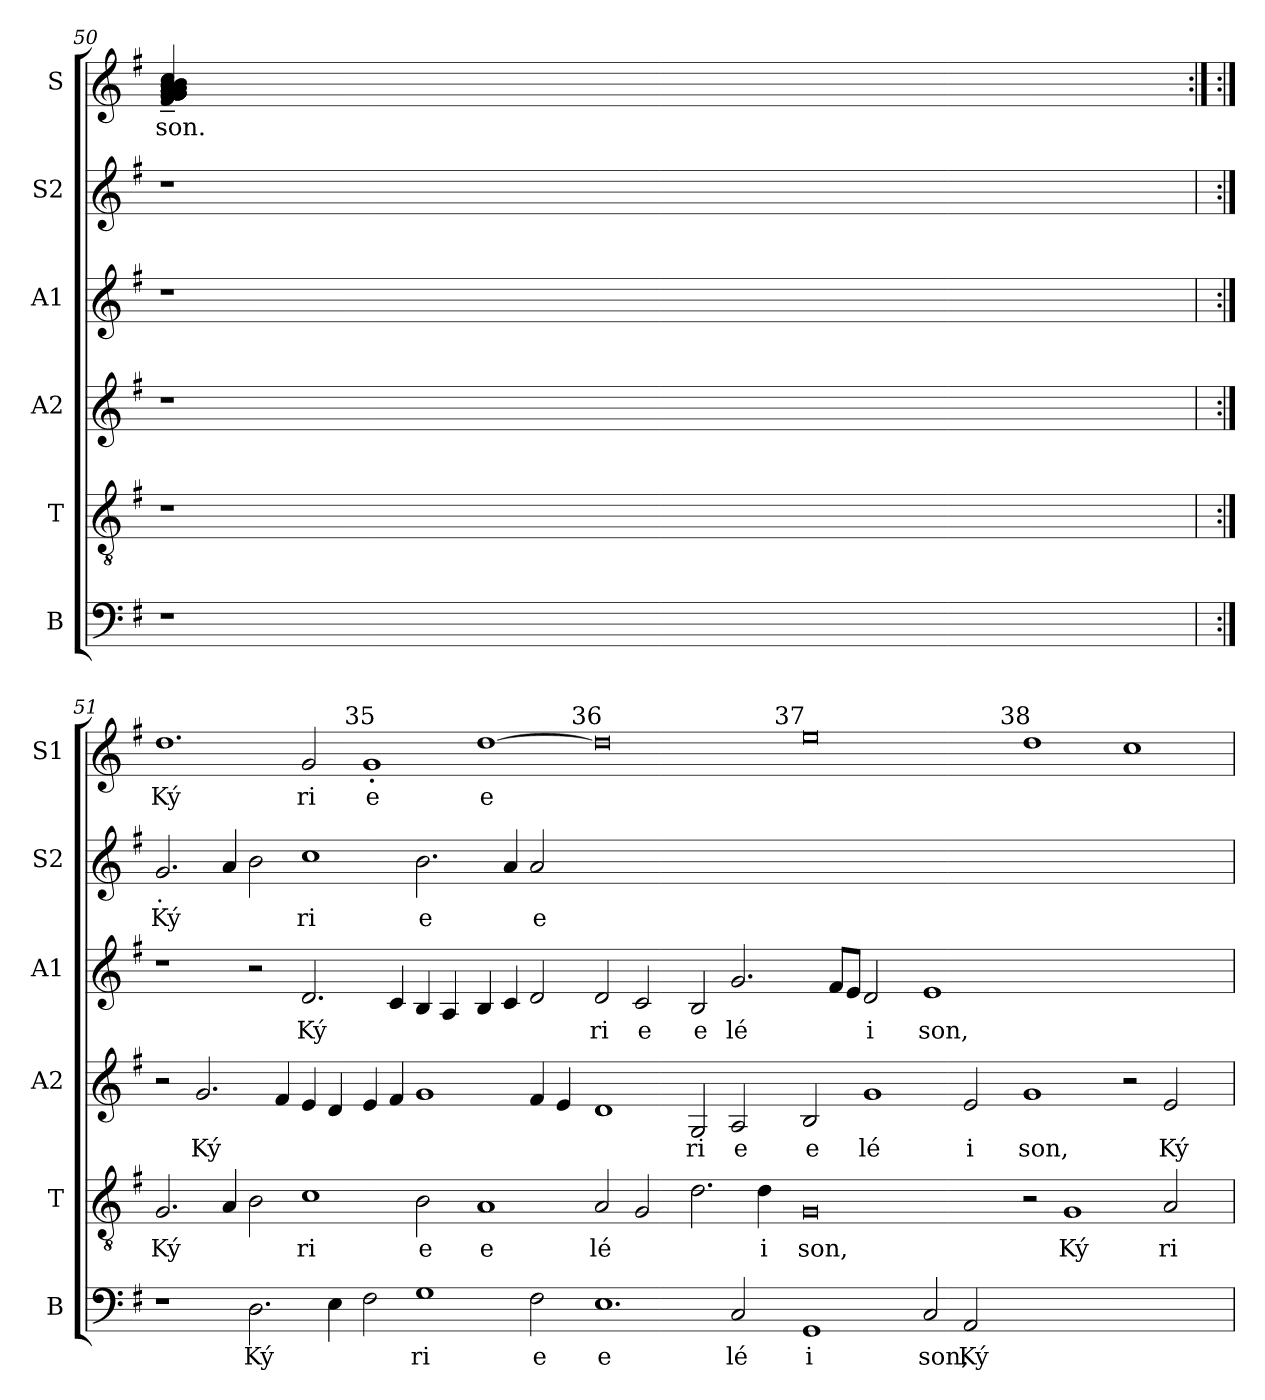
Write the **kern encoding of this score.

**kern	**text	**kern	**text	**kern	**text	**kern	**text	**kern	**text	**kern	**text
*part6	*part6	*part5	*part5	*part4	*part4	*part3	*part3	*part2	*part2	*part1	*part1
*staff6	*staff6	*staff5	*staff5	*staff4	*staff4	*staff3	*staff3	*staff2	*staff2	*staff1	*staff1
*I"B	*	*I"T	*	*I"A2	*	*I"A1	*	*I"S2	*	*I"S	*
*I'B	*	*I'T	*	*I'A2	*	*I'A1	*	*I'S2	*	*I'S1	*
!!LO:LB:g=z
*clefF4	*	*clefGv2	*	*clefG2	*	*clefG2	*	*clefG2	*	*clefG2	*
*k[f#]	*	*k[f#]	*	*k[f#]	*	*k[f#]	*	*k[f#]	*	*k[f#]	*
*G:	*	*G:	*	*G:	*	*G:	*	*G:	*	*G:	*
=50	=50	=50	=50	=50	=50	=50	=50	=50	=50	=50	=50
!	!	!	!	!	!	!	!	!	!	!	!LO:LY:b:cj
1r	.	1r	.	1r	.	1r	.	1r	.	4g/~< 4a/~< 4b/~< 4cc/~< 4b/~< 4b/~< 4a/~< 4b/~< 4a/~< 4g/~< 4f#/~< 4g/~< 4a/~< 4g/~< 4g/~<	son.
.	.	.	.	.	.	.	.	.	.	2.ryy	.
!!LO:LB:g=z
=51	=51:|!	=51	=51:|!	=51	=51:|!	=51	=51:|!	=51	=51:|!	=51:|!	=51:|!
!	!	!	!	!	!	!	!	!LO:TX:b:t=.	!	!	!
!	!	!	!LO:LY:b	!	!	!	!	!	!LO:LY:b	!	!LO:LY:b:cj
*	*	*	*	*	*	*	*	*	*	*^	*
*	*	*	*	*	*	*	*	*	*	*	*^	*
*	*	*	*	*	*	*	*	*	*	*	*	*^	*
1r	.	2.G/	Ký	2r	.	1r	.	2.g/	Ký	1.dd	1ryy	1ryy	1ryy	Ký
!	!	!	!	!	!LO:LY:b	!	!	!	!	!	!	!	!	!
.	.	.	.	2.g/	Ký	.	.	.	.	.	.	.	.	.
.	.	4A/	.	.	.	.	.	4a/	.	.	.	.	.	.
!	!LO:LY:b	!	!	!	!	!	!	!	!	!	!	!	!	!
2.D\	Ký	2B\	.	.	.	2r	.	2b\	.	.	2ryy	1ryy	1ryy	.
.	.	.	.	4f#/	.	.	.	.	.	.	.	.	.	.
!	!	!	!LO:LY:b:cj	!	!	!	!LO:LY:b	!	!LO:LY:b:cj	!	!	!	!	!LO:LY:b:cj
.	.	1c	ri	4e/	.	2.d/	Ký	1cc	ri	2g/	4ryy	.	.	ri
4E\	.	.	.	4d/	.	.	.	.	.	.	16..ryy	.	.	.
!	!	!	!	!	!	!	!	!	!	!	!LO:TX:a:t=35	!	!	!
.	.	.	.	.	.	.	.	.	.	.	1ryy	.	.	.
!	!	!	!	!	!	!	!	!	!	!	!	!	!	!LO:LY:b:cj
2F#\	.	.	.	4e/	.	.	.	.	.	1g'<	.	1ryy	1ryy	e
.	.	.	.	4f#/	.	4c/	.	.	.	.	.	.	.	.
!	!LO:LY:b:cj	!	!LO:LY:b:cj	!	!	!	!	!	!LO:LY:b:cj	!	!	!	!	!
1G	ri	2B\	e	1g	.	4B/	.	2.b\	e	.	.	.	.	.
.	.	.	.	.	.	4A/	.	.	.	.	.	.	.	.
.	.	.	.	.	.	.	.	.	.	.	1ryy	.	.	.
!	!	!	!LO:LY:b:cj	!	!	!	!	!	!	!	!	!	!	!LO:LY:b:rj
.	.	1A	e	.	.	4B/	.	.	.	[>1dd	.	2ryy	1ryy	e
.	.	.	.	.	.	4c/	.	4a/	.	.	.	.	.	.
!	!LO:LY:b:cj	!	!	!	!	!	!	!	!LO:LY:b:cj	!	!	!	!	!
2F#\	e	.	.	4f#/	.	2d/	.	2a/	e	.	.	4ryy	.	.
.	.	.	.	4e/	.	.	.	.	.	.	.	16.ryy	.	.
!	!	!	!	!	!	!	!	!	!	!	!	!LO:TX:a:t=36	!	!
.	.	.	.	.	.	.	.	.	.	.	.	1ryy	.	.
.	.	.	.	.	.	.	.	.	.	.	1ryy	.	.	.
!	!LO:LY:b:cj	!	!LO:LY:b:cj	!	!	!	!LO:LY:b:cj	!	!	!	!	!	!	!
1.E	e	2A/	lé	1d	.	2d/	ri	00.ryy	.	0dd]	.	.	1ryy	.
!	!	!	!	!	!	!	!LO:LY:b:cj	!	!	!	!	!	!	!
.	.	2G/	.	.	.	2c/	e	.	.	.	.	.	.	.
.	.	.	.	.	.	.	.	.	.	.	.	1ryy	.	.
.	.	.	.	.	.	.	.	.	.	.	1ryy	.	.	.
!	!	!	!	!	!LO:LY:b:cj	!	!LO:LY:b:cj	!	!	!	!	!	!	!
.	.	2.d\	.	2G/	ri	2B/	e	.	.	.	.	.	2ryy	.
!	!LO:LY:b:cj	!	!	!	!LO:LY:b:cj	!	!LO:LY:b:cj	!	!	!	!	!	!	!
2C/	lé	.	.	2A/	e	2.g/	lé	.	.	.	.	.	4ryy	.
!	!	!	!LO:LY:b:cj	!	!	!	!	!	!	!	!	!	!	!
.	.	4d\	i	.	.	.	.	.	.	.	.	.	16ryy	.
.	.	.	.	.	.	.	.	.	.	.	.	.	64ryy	.
!	!	!	!	!	!	!	!	!	!	!	!	!	!LO:TX:a:t=37	!
.	.	.	.	.	.	.	.	.	.	.	.	.	1ryy	.
.	.	.	.	.	.	.	.	.	.	.	.	1ryy	.	.
.	.	.	.	.	.	.	.	.	.	.	1ryy	.	.	.
!	!LO:LY:b:cj	!	!LO:LY:b:cj	!	!LO:LY:b:cj	!	!	!	!	!	!	!	!	!
1GG	i	0G	son,	2B/	e	.	.	.	.	0ee	.	.	.	.
.	.	.	.	.	.	8f#/L	.	.	.	.	.	.	.	.
.	.	.	.	.	.	8e/J	.	.	.	.	.	.	.	.
!	!	!	!	!	!LO:LY:b:cj	!	!LO:LY:b:cj	!	!	!	!	!	!	!
.	.	.	.	1g	lé	2d/	i	.	.	.	.	.	.	.
.	.	.	.	.	.	.	.	.	.	.	.	.	1ryy	.
.	.	.	.	.	.	.	.	.	.	.	.	1ryy	.	.
.	.	.	.	.	.	.	.	.	.	.	1ryy	.	.	.
!	!LO:LY:b:cj	!	!	!	!	!	!LO:LY:b:cj	!	!	!	!	!	!	!
2C/	son,	.	.	.	.	1e	son,	.	.	.	.	.	.	.
!	!LO:LY:b	!	!	!	!LO:LY:b:cj	!	!	!	!	!	!	!	!	!
2AA/	Ký	.	.	2e/	i	.	.	.	.	.	.	.	.	.
.	.	.	.	.	.	.	.	.	.	.	.	.	1ryy	.
!	!	!	!	!	!	!	!	!	!	!	!	!LO:TX:a:t=38	!	!
.	.	.	.	.	.	.	.	.	.	.	.	1ryy	.	.
.	.	.	.	.	.	.	.	.	.	.	1ryy	.	.	.
!	!	!	!	!	!LO:LY:b:cj	!	!	!	!	!	!	!	!	!
0ryy	.	2r	.	1g	son,	0ryy	.	.	.	1dd	.	.	.	.
!	!	!	!LO:LY:b:cj	!	!	!	!	!	!	!	!	!	!	!
.	.	1G	Ký	.	.	.	.	.	.	.	.	.	.	.
.	.	.	.	.	.	.	.	.	.	.	.	.	1ryy	.
.	.	.	.	.	.	.	.	.	.	.	.	1ryy	.	.
.	.	.	.	.	.	.	.	.	.	.	1ryy	.	.	.
.	.	.	.	2r	.	.	.	.	.	1cc	.	.	.	.
!	!	!	!LO:LY:b:cj	!	!LO:LY:b	!	!	!	!	!	!	!	!	!
.	.	2A/	ri	2e/	Ký	.	.	.	.	.	.	.	.	.
.	.	.	.	.	.	.	.	.	.	.	.	.	8ryy	.
.	.	.	.	.	.	.	.	.	.	.	.	8ryy	.	.
.	.	.	.	.	.	.	.	.	.	.	8ryy	.	.	.
.	.	.	.	.	.	.	.	.	.	.	.	.	32.ryy	.
.	.	.	.	.	.	.	.	.	.	.	.	32ryy	.	.
.	.	.	.	.	.	.	.	.	.	.	64ryy	.	.	.
*	*	*	*	*	*	*	*	*	*	*v	*v	*v	*v	*
=	=	=	=	=	=	=	=	=	=	=	=
*-	*-	*-	*-	*-	*-	*-	*-	*-	*-	*-	*-
